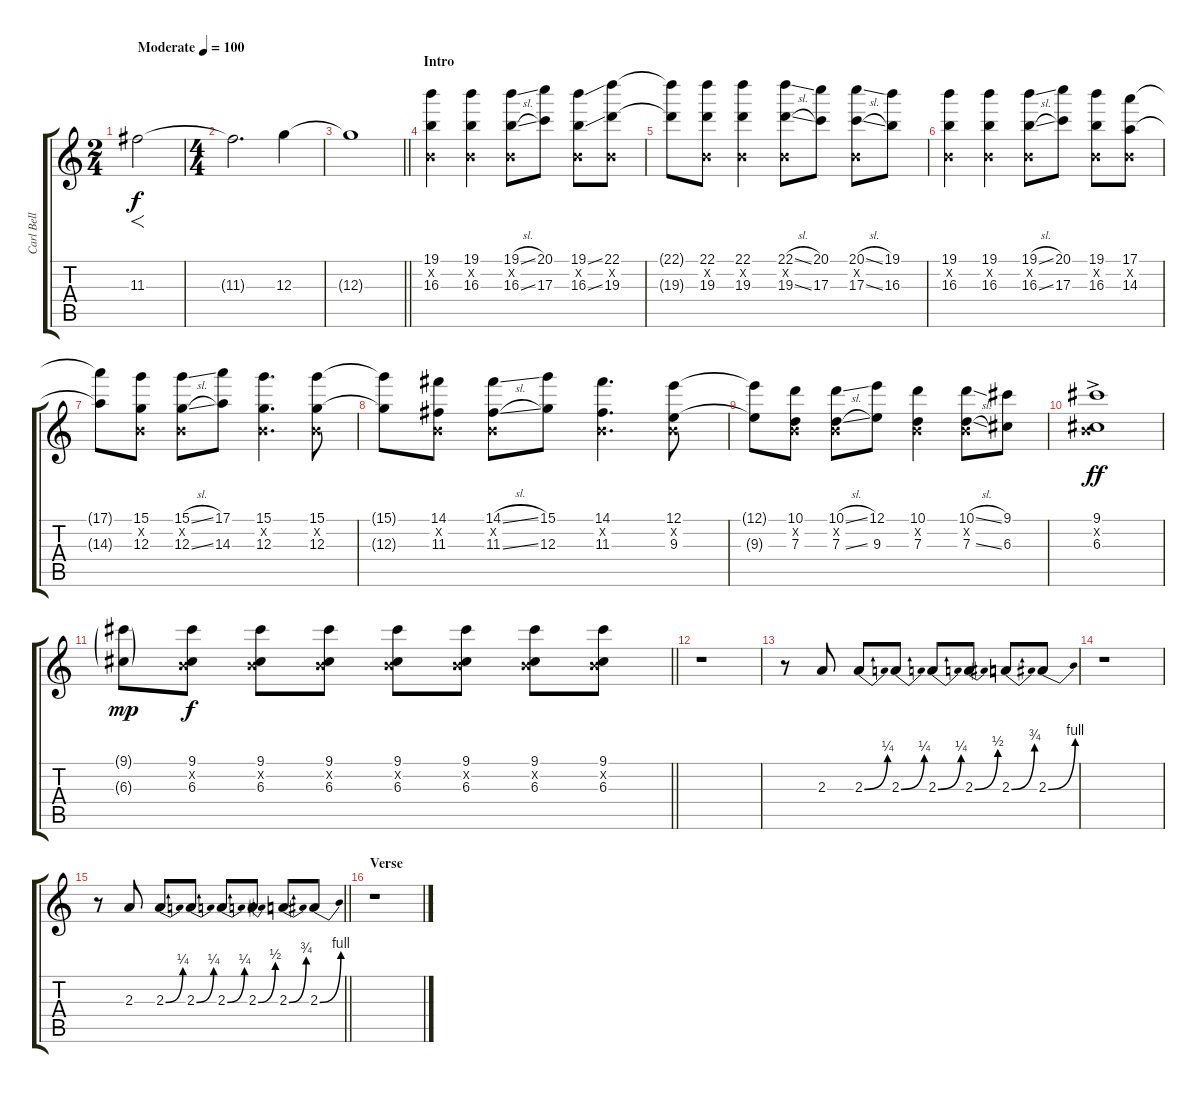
\track ("Carl Bell (Lead Guitar)" "Carl Bell ") {instrument distortionguitar}
\staff {score tabs}
\tuning (E4 B3 G3 D3 A2 E2) {hide}
\ts (2 4)
\tempo (100 "Moderate")
\clef g2
\ks c
11.3.2{f dy f volume 13 instrument distortionguitar} |
\ts (4 4)
11.3{t}.2{d} 12.3.4 |
\barLineRight lightlight
12.3{t}.1 |
\section ("" "Intro")
(19.1 0.2{x} 16.3).4{volume 16} (19.1 0.2{x} 16.3).4 (19.1{sl} 0.2{x} 16.3{sl}).8 (20.1 17.3).8 (19.1{ss} 0.2{x} 16.3{ss}).8 (22.1 0.2{x} 19.3).8 |
(22.1{t} 19.3{t}).8 (22.1 0.2{x} 19.3).8 (22.1 0.2{x} 19.3).4 (22.1{sl} 0.2{x} 19.3{sl}).8 (20.1 17.3).8 (20.1{sl} 0.2{x} 17.3{sl}).8 (19.1 16.3).8 |
(19.1 0.2{x} 16.3).4 (19.1 0.2{x} 16.3).4 (19.1{sl} 0.2{x} 16.3{sl}).8 (20.1 17.3).8 (19.1 0.2{x} 16.3).8 (17.1 0.2{x} 14.3).8 |
(17.1{t} 14.3{t}).8 (15.1 0.2{x} 12.3).8 (15.1{sl} 0.2{x} 12.3{sl}).8 (17.1 14.3).8 (15.1 0.2{x} 12.3).4{d} (15.1 0.2{x} 12.3).8 |
(15.1{t} 12.3{t}).8 (14.1 0.2{x} 11.3).8 (14.1{sl} 0.2{x} 11.3{sl}).8 (15.1 12.3).8 (14.1 0.2{x} 11.3).4{d} (12.1 0.2{x} 9.3).8 |
(12.1{t} 9.3{t}).8 (10.1 0.2{x} 7.3).8 (10.1{sl} 0.2{x} 7.3{sl}).8 (12.1 9.3).8 (10.1 0.2{x} 7.3).4 (10.1{sl} 0.2{x} 7.3{sl}).8 (9.1 6.3).8 |
(9.1{ac} 0.2{ac x} 6.3{ac}).1{dy ff} |
\barLineRight lightlight
(9.1{g} 6.3{g}).8{dy mp} (9.1 0.2{x} 6.3).8{dy f} (9.1 0.2{x} 6.3).8 (9.1 0.2{x} 6.3).8 (9.1 0.2{x} 6.3).8 (9.1 0.2{x} 6.3).8 (9.1 0.2{x} 6.3).8 (9.1 0.2{x} 6.3).8 |
r.1 |
r.8 2.3.8 2.3{be (bend 0 0 60 1)}.8 2.3{be (bend 0 0 60 1)}.8 2.3{be (bend 0 0 60 1)}.8 2.3{be (bend 0 0 60 2)}.8 2.3{be (bend 0 0 60 3)}.8 2.3{be (bend 0 0 60 4)}.8 |
r.1 |
\barLineRight lightlight
r.8 2.3.8 2.3{be (bend 0 0 60 1)}.8 2.3{be (bend 0 0 60 1)}.8 2.3{be (bend 0 0 60 1)}.8 2.3{be (bend 0 0 60 2)}.8 2.3{be (bend 0 0 60 3)}.8 2.3{be (bend 0 0 60 4)}.8 |
\section ("" "Verse")
r.1
